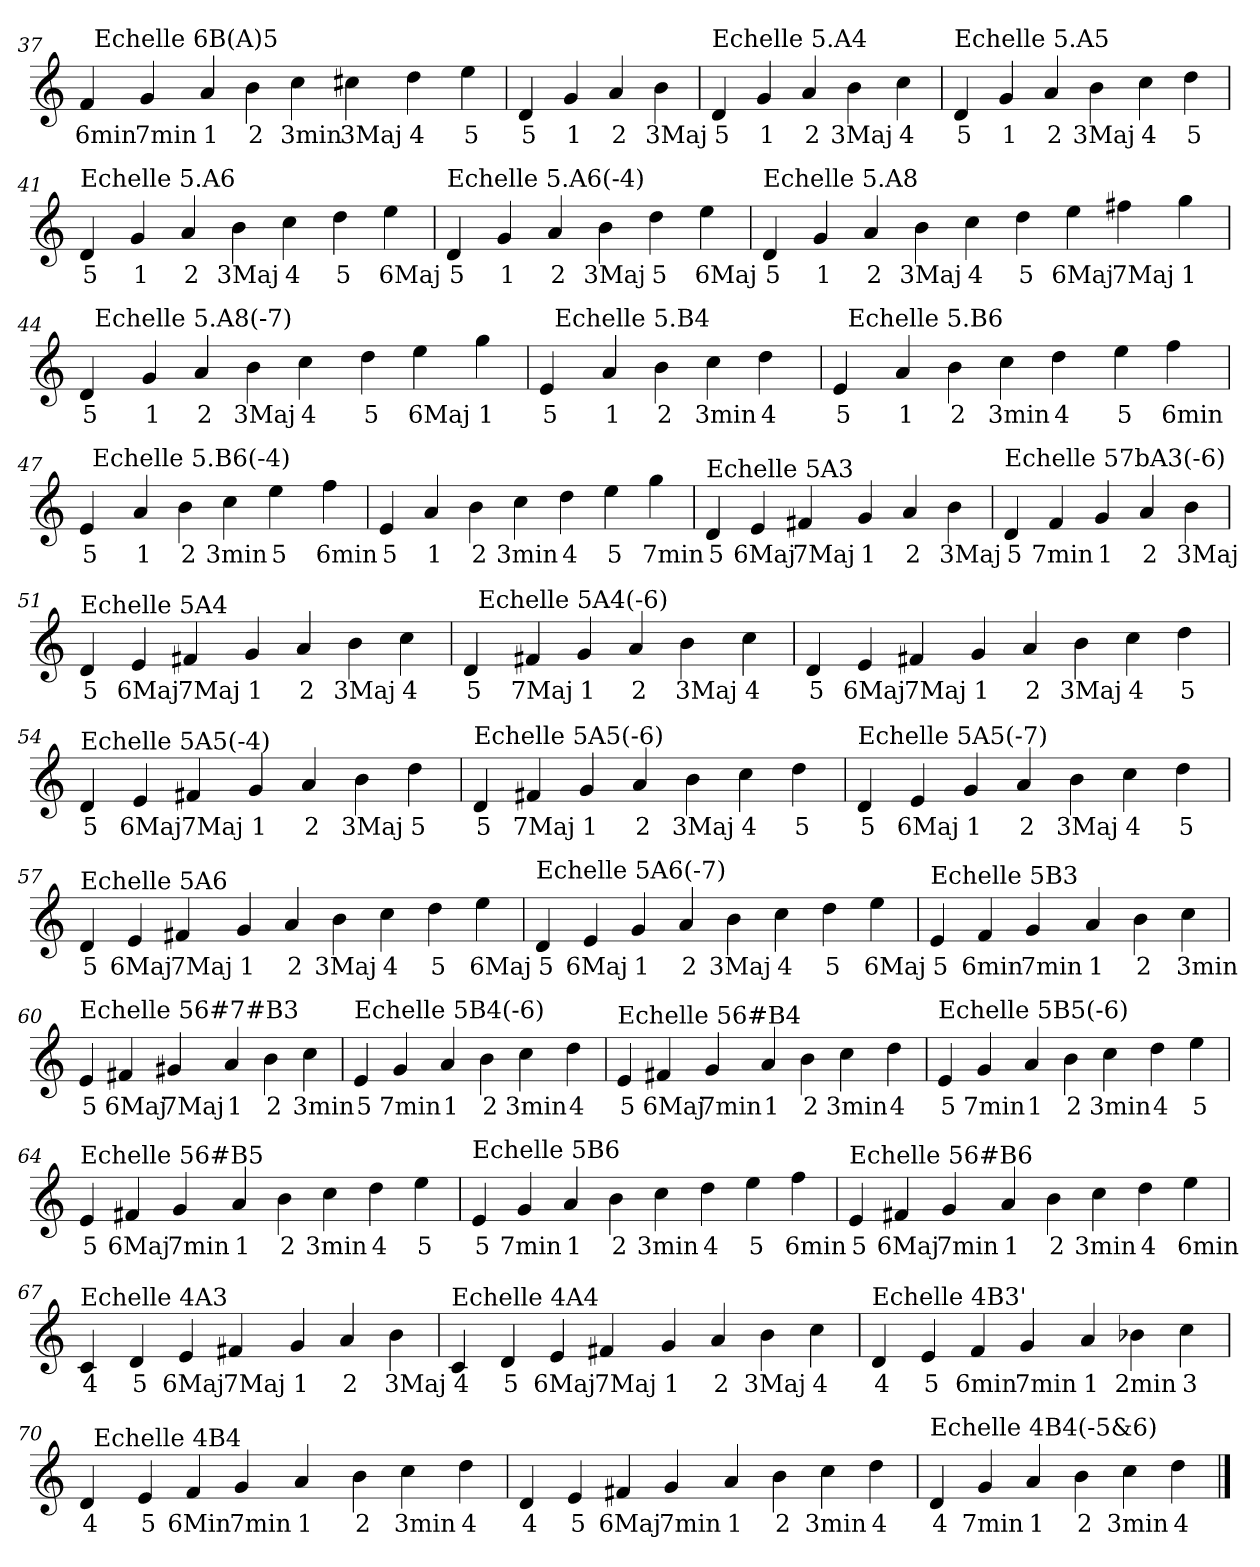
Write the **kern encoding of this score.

**kern	**text
*part1	*part1
*staff1	*staff1
!!LO:LB:g=z
*clefG2	*
*k[]	*
*C:	*
=37	=37
!	!LO:LY:b
*^	*
4f	32ryy	6min
!	!LO:TX:a:t=Echelle 6B(A)5	!
.	1ryy	.
!	!	!LO:LY:b
4g	.	7min
!	!	!LO:LY:b
4a	.	1
!	!	!LO:LY:b
4b	.	2
!	!	!LO:LY:b
4cc	.	3min
.	2ryy	.
!	!	!LO:LY:b
4cc#X	.	3Maj
!	!	!LO:LY:b
4dd	.	4
.	4...ryy	.
!	!	!LO:LY:b
4ee	.	5
=38	=38	=38
!LO:TX:a:t=Echelle 5.A3	!	!
!	!	!LO:LY:b
*v	*v	*
4d	5
!	!LO:LY:b
4g	1
!	!LO:LY:b
4a	2
!	!LO:LY:b
4b	3Maj
!!LO:LB:g=z
=39	=39
!LO:TX:a:t=Echelle 5.A4	!
!	!LO:LY:b
4d	5
!	!LO:LY:b
4g	1
!	!LO:LY:b
4a	2
!	!LO:LY:b
4b	3Maj
!	!LO:LY:b
4cc	4
=40	=40
!LO:TX:a:t=Echelle 5.A5	!
!	!LO:LY:b
4d	5
!	!LO:LY:b
4g	1
!	!LO:LY:b
4a	2
!	!LO:LY:b
4b	3Maj
!	!LO:LY:b
4cc	4
!	!LO:LY:b
4dd	5
!!LO:LB:g=z
=41	=41
!LO:TX:a:t=Echelle 5.A6	!
!	!LO:LY:b
4d	5
!	!LO:LY:b
4g	1
!	!LO:LY:b
4a	2
!	!LO:LY:b
4b	3Maj
!	!LO:LY:b
4cc	4
!	!LO:LY:b
4dd	5
!	!LO:LY:b
4ee	6Maj
=42	=42
!LO:TX:a:t=Echelle 5.A6(-4)	!
!	!LO:LY:b
4d	5
!	!LO:LY:b
4g	1
!	!LO:LY:b
4a	2
!	!LO:LY:b
4b	3Maj
!	!LO:LY:b
4dd	5
!	!LO:LY:b
4ee	6Maj
!!LO:LB:g=z
=43	=43
!LO:TX:a:t=Echelle 5.A8	!
!	!LO:LY:b
4d	5
!	!LO:LY:b
4g	1
!	!LO:LY:b
4a	2
!	!LO:LY:b
4b	3Maj
!	!LO:LY:b
4cc	4
!	!LO:LY:b
4dd	5
!	!LO:LY:b
4ee	6Maj
!	!LO:LY:b
4ff#X	7Maj
!	!LO:LY:b
4gg	1
=44	=44
!	!LO:LY:b
*^	*
4d	32ryy	5
!	!LO:TX:a:t=Echelle 5.A8(-7)	!
.	1ryy	.
!	!	!LO:LY:b
4g	.	1
!	!	!LO:LY:b
4a	.	2
!	!	!LO:LY:b
4b	.	3Maj
!	!	!LO:LY:b
4cc	.	4
.	2ryy	.
!	!	!LO:LY:b
4dd	.	5
!	!	!LO:LY:b
4ee	.	6Maj
.	4...ryy	.
!	!	!LO:LY:b
4gg	.	1
!!LO:LB:g=z	!!
=45	=45	=45
!	!	!LO:LY:b
4e	32ryy	5
!	!LO:TX:a:t=Echelle 5.B4	!
.	1ryy	.
!	!	!LO:LY:b
4a	.	1
!	!	!LO:LY:b
4b	.	2
!	!	!LO:LY:b
4cc	.	3min
!	!	!LO:LY:b
4dd	.	4
.	8..ryy	.
=46	=46	=46
!	!	!LO:LY:b
4e	32ryy	5
!	!LO:TX:a:t=Echelle 5.B6	!
.	1ryy	.
!	!	!LO:LY:b
4a	.	1
!	!	!LO:LY:b
4b	.	2
!	!	!LO:LY:b
4cc	.	3min
!	!	!LO:LY:b
4dd	.	4
.	2ryy	.
!	!	!LO:LY:b
4ee	.	5
!	!	!LO:LY:b
4ff	.	6min
.	8..ryy	.
!!LO:LB:g=z	!!
=47	=47	=47
!	!	!LO:LY:b
4e	32ryy	5
!	!LO:TX:a:t=Echelle 5.B6(-4)	!
.	1ryy	.
!	!	!LO:LY:b
4a	.	1
!	!	!LO:LY:b
4b	.	2
!	!	!LO:LY:b
4cc	.	3min
!	!	!LO:LY:b
4ee	.	5
.	4...ryy	.
!	!	!LO:LY:b
4ff	.	6min
=48	=48	=48
!LO:TX:a:t=Echelle 5.B7(-6)	!	!
!	!	!LO:LY:b
*v	*v	*
4e	5
!	!LO:LY:b
4a	1
!	!LO:LY:b
4b	2
!	!LO:LY:b
4cc	3min
!	!LO:LY:b
4dd	4
!	!LO:LY:b
4ee	5
!	!LO:LY:b
4gg	7min
!!LO:PB:g=z
=49	=49
!LO:TX:a:t=Echelle 5A3	!
!	!LO:LY:b
4d	5
!	!LO:LY:b
4e	6Maj
!	!LO:LY:b
4f#X	7Maj
!	!LO:LY:b
4g	1
!	!LO:LY:b
4a	2
!	!LO:LY:b
4b	3Maj
=50	=50
!LO:TX:a:t=Echelle 57bA3(-6)	!
!	!LO:LY:b
4d	5
!	!LO:LY:b
4f	7min
!	!LO:LY:b
4g	1
!	!LO:LY:b
4a	2
!	!LO:LY:b
4b	3Maj
!!LO:LB:g=z
=51	=51
!LO:TX:a:t=Echelle 5A4	!
!	!LO:LY:b
4d	5
!	!LO:LY:b
4e	6Maj
!	!LO:LY:b
4f#X	7Maj
!	!LO:LY:b
4g	1
!	!LO:LY:b
4a	2
!	!LO:LY:b
4b	3Maj
!	!LO:LY:b
4cc	4
=52	=52
!	!LO:LY:b
*^	*
4d	32ryy	5
!	!LO:TX:a:t=Echelle 5A4(-6)	!
.	1ryy	.
!	!	!LO:LY:b
4f#X	.	7Maj
!	!	!LO:LY:b
4g	.	1
!	!	!LO:LY:b
4a	.	2
!	!	!LO:LY:b
4b	.	3Maj
.	4...ryy	.
!	!	!LO:LY:b
4cc	.	4
!!LO:LB:g=z	!!
=53	=53	=53
!LO:TX:a:t=Echelle 5A5	!	!
!	!	!LO:LY:b
*v	*v	*
4d	5
!	!LO:LY:b
4e	6Maj
!	!LO:LY:b
4f#X	7Maj
!	!LO:LY:b
4g	1
!	!LO:LY:b
4a	2
!	!LO:LY:b
4b	3Maj
!	!LO:LY:b
4cc	4
!	!LO:LY:b
4dd	5
=54	=54
!LO:TX:a:t=Echelle 5A5(-4)	!
!	!LO:LY:b
4d	5
!	!LO:LY:b
4e	6Maj
!	!LO:LY:b
4f#X	7Maj
!	!LO:LY:b
4g	1
!	!LO:LY:b
4a	2
!	!LO:LY:b
4b	3Maj
!	!LO:LY:b
4dd	5
!!LO:LB:g=z
=55	=55
!LO:TX:a:t=Echelle 5A5(-6)	!
!	!LO:LY:b
4d	5
!	!LO:LY:b
4f#X	7Maj
!	!LO:LY:b
4g	1
!	!LO:LY:b
4a	2
!	!LO:LY:b
4b	3Maj
!	!LO:LY:b
4cc	4
!	!LO:LY:b
4dd	5
=56	=56
!LO:TX:a:t=Echelle 5A5(-7)	!
!	!LO:LY:b
4d	5
!	!LO:LY:b
4e	6Maj
!	!LO:LY:b
4g	1
!	!LO:LY:b
4a	2
!	!LO:LY:b
4b	3Maj
!	!LO:LY:b
4cc	4
!	!LO:LY:b
4dd	5
!!LO:LB:g=z
=57	=57
!LO:TX:a:t=Echelle 5A6	!
!	!LO:LY:b
4d	5
!	!LO:LY:b
4e	6Maj
!	!LO:LY:b
4f#X	7Maj
!	!LO:LY:b
4g	1
!	!LO:LY:b
4a	2
!	!LO:LY:b
4b	3Maj
!	!LO:LY:b
4cc	4
!	!LO:LY:b
4dd	5
!	!LO:LY:b
4ee	6Maj
=58	=58
!LO:TX:a:t=Echelle 5A6(-7)	!
!	!LO:LY:b
4d	5
!	!LO:LY:b
4e	6Maj
!	!LO:LY:b
4g	1
!	!LO:LY:b
4a	2
!	!LO:LY:b
4b	3Maj
!	!LO:LY:b
4cc	4
!	!LO:LY:b
4dd	5
!	!LO:LY:b
4ee	6Maj
!!LO:LB:g=z
=59	=59
!LO:TX:a:t=Echelle 5B3	!
!	!LO:LY:b
4e	5
!	!LO:LY:b
4f	6min
!	!LO:LY:b
4g	7min
!	!LO:LY:b
4a	1
!	!LO:LY:b
4b	2
!	!LO:LY:b
4cc	3min
=60	=60
!LO:TX:a:t=Echelle 56#7#B3	!
!	!LO:LY:b
4e	5
!	!LO:LY:b
4f#X	6Maj
!	!LO:LY:b
4g#X	7Maj
!	!LO:LY:b
4a	1
!	!LO:LY:b
4b	2
!	!LO:LY:b
4cc	3min
!!LO:LB:g=z
=61	=61
!LO:TX:a:t=Echelle 5B4(-6)	!
!	!LO:LY:b
4e	5
!	!LO:LY:b
4g	7min
!	!LO:LY:b
4a	1
!	!LO:LY:b
4b	2
!	!LO:LY:b
4cc	3min
!	!LO:LY:b
4dd	4
=62	=62
!LO:TX:a:t=Echelle 56#B4	!
!	!LO:LY:b
4e	5
!	!LO:LY:b
4f#X	6Maj
!	!LO:LY:b
4g	7min
!	!LO:LY:b
4a	1
!	!LO:LY:b
4b	2
!	!LO:LY:b
4cc	3min
!	!LO:LY:b
4dd	4
!!LO:LB:g=z
=63	=63
!LO:TX:a:t=Echelle 5B5(-6)	!
!	!LO:LY:b
4e	5
!	!LO:LY:b
4g	7min
!	!LO:LY:b
4a	1
!	!LO:LY:b
4b	2
!	!LO:LY:b
4cc	3min
!	!LO:LY:b
4dd	4
!	!LO:LY:b
4ee	5
=64	=64
!LO:TX:a:t=Echelle 56#B5	!
!	!LO:LY:b
4e	5
!	!LO:LY:b
4f#X	6Maj
!	!LO:LY:b
4g	7min
!	!LO:LY:b
4a	1
!	!LO:LY:b
4b	2
!	!LO:LY:b
4cc	3min
!	!LO:LY:b
4dd	4
!	!LO:LY:b
4ee	5
!!LO:LB:g=z
=65	=65
!LO:TX:a:t=Echelle 5B6	!
!	!LO:LY:b
4e	5
!	!LO:LY:b
4g	7min
!	!LO:LY:b
4a	1
!	!LO:LY:b
4b	2
!	!LO:LY:b
4cc	3min
!	!LO:LY:b
4dd	4
!	!LO:LY:b
4ee	5
!	!LO:LY:b
4ff	6min
=66	=66
!LO:TX:a:t=Echelle 56#B6	!
!	!LO:LY:b
4e	5
!	!LO:LY:b
4f#X	6Maj
!	!LO:LY:b
4g	7min
!	!LO:LY:b
4a	1
!	!LO:LY:b
4b	2
!	!LO:LY:b
4cc	3min
!	!LO:LY:b
4dd	4
!	!LO:LY:b
4ee	6min
!!LO:LB:g=z
=67	=67
!LO:TX:a:t=Echelle 4A3	!
!	!LO:LY:b
4c	4
!	!LO:LY:b
4d	5
!	!LO:LY:b
4e	6Maj
!	!LO:LY:b
4f#X	7Maj
!	!LO:LY:b
4g	1
!	!LO:LY:b
4a	2
!	!LO:LY:b
4b	3Maj
=68	=68
!LO:TX:a:t=Echelle 4A4	!
!	!LO:LY:b
4c	4
!	!LO:LY:b
4d	5
!	!LO:LY:b
4e	6Maj
!	!LO:LY:b
4f#X	7Maj
!	!LO:LY:b
4g	1
!	!LO:LY:b
4a	2
!	!LO:LY:b
4b	3Maj
!	!LO:LY:b
4cc	4
!!LO:LB:g=z
=69	=69
!LO:TX:a:t=Echelle 4B3'	!
!	!LO:LY:b
4d	4
!	!LO:LY:b
4e	5
!	!LO:LY:b
4f	6min
!	!LO:LY:b
4g	7min
!	!LO:LY:b
4a	1
!	!LO:LY:b
4b-X	2min
!	!LO:LY:b
4cc	3
=70	=70
!	!LO:LY:b
*^	*
4d	32ryy	4
!	!LO:TX:a:t=Echelle 4B4	!
.	1ryy	.
!	!	!LO:LY:b
4e	.	5
!	!	!LO:LY:b
4f	.	6Min
!	!	!LO:LY:b
4g	.	7min
!	!	!LO:LY:b
4a	.	1
.	2ryy	.
!	!	!LO:LY:b
4b	.	2
!	!	!LO:LY:b
4cc	.	3min
.	4...ryy	.
!	!	!LO:LY:b
4dd	.	4
!!LO:LB:g=z	!!
=71	=71	=71
!LO:TX:a:t=Echelle 46#B4	!	!
!	!	!LO:LY:b
*v	*v	*
4d	4
!	!LO:LY:b
4e	5
!	!LO:LY:b
4f#X	6Maj
!	!LO:LY:b
4g	7min
!	!LO:LY:b
4a	1
!	!LO:LY:b
4b	2
!	!LO:LY:b
4cc	3min
!	!LO:LY:b
4dd	4
=72	=72
!LO:TX:a:t=Echelle 4B4(-5&6)	!
!	!LO:LY:b
4d	4
!	!LO:LY:b
4g	7min
!	!LO:LY:b
4a	1
!	!LO:LY:b
4b	2
!	!LO:LY:b
4cc	3min
!	!LO:LY:b
4dd	4
==	==
*-	*-
